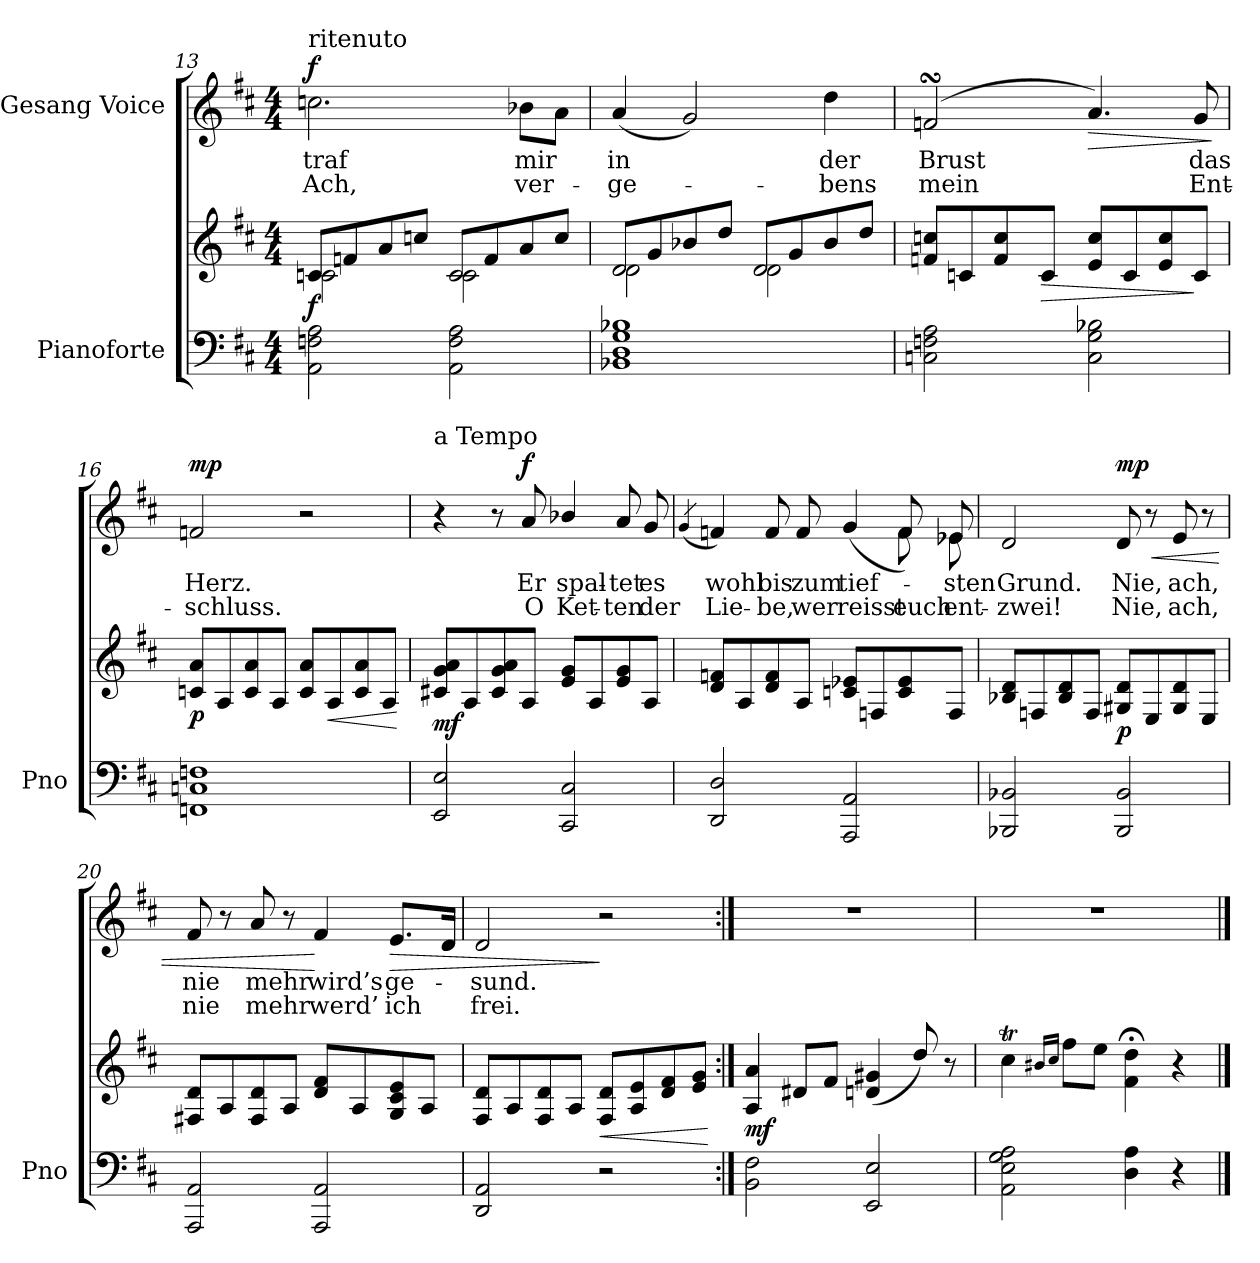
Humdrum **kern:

**kern	**kern	**dynam	**kern	**text	**text	**dynam
*part2	*part2	*part2	*part1	*part1	*part1	*part1
*staff3	*staff2	*staff2/3	*staff1	*staff1	*staff1	*staff1
*I"Pianoforte	*	*	*I"Gesang Voice	*	*	*
*I'Pno	*	*	*	*	*	*
*clefF4	*clefG2	*	*clefG2	*	*	*
*k[f#c#]	*k[f#c#]	*	*k[f#c#]	*	*	*
*M4/4	*M4/4	*	*M4/4	*	*	*
*MM112	*MM112	*	*MM112	*	*	*
=13	=13	=13	=13	=13	=13	=13
!	!	!	!LO:TX:a:t=ritenuto	!	!	!
!	!LO:N:head=open	!LO:DY:b	!	!LO:LY:b	!LO:LY:b	!LO:DY:a
*	*^	*	*	*	*	*
2AA\ 2Fn\ 2A\	8cn/L	2c\	f	2.ccn\	traf	Ach,	f
.	8fn/	.	.	.	.	.	.
.	8a/	.	.	.	.	.	.
.	8ccn/J	.	.	.	.	.	.
!	!LO:N:head=open	!	!	!	!	!	!
2AA\ 2F\ 2A\	8c/L	2c\	.	.	.	.	.
.	8f/	.	.	.	.	.	.
!	!	!	!	!	!LO:LY:b	!LO:LY:b	!
.	8a/	.	.	8b-X\L	mir	ver-	.
.	8cc/J	.	.	8a\J	.	.	.
=14	=14	=14	=14	=14	=14	=14	=14
*	*	*	*	*MM108	*	*	*
!	!LO:N:head=open	!	!	!	!LO:LY:b	!LO:LY:b	!
1BB-X 1D 1G 1B-X	8d/L	2d\	.	(<4a/	in	-ge-	.
.	8g/	.	.	.	.	.	.
.	8b-X/	.	.	2g/)	.	.	.
.	8dd/J	.	.	.	.	.	.
!	!LO:N:head=open	!	!	!	!	!	!
.	8d/L	2d\	.	.	.	.	.
.	8g/	.	.	.	.	.	.
!	!	!	!	!	!LO:LY:b	!LO:LY:b	!
.	8b-/	.	.	4dd\	der	-bens	.
.	8dd/J	.	.	.	.	.	.
*	*v	*v	*	*	*	*	*
=15	=15	=15	=15	=15	=15	=15
!	!	!	!	!LO:LY:b	!LO:LY:b	!
*	*	*	*^	*	*	*
2Cn\ 2Fn\ 2A\	8fn/ 8ccn/L	.	(<2fnsSSs/	4f!yy	Brust	mein	.
.	8cni/	.	.	.	.	.	.
.	8f/ 8cc/	.	.	16g!yy	.	.	.
.	.	.	.	16f!yy	.	.	.
!	!	!LO:HP:b	!	!	!	!	!
.	8c/J	>	.	16e!yy	.	.	.
.	.	.	.	16f!yy	.	.	.
!	!	!	!	!	!	!	!LO:HP:b
2C\ 2G\ 2B-X\	8e/ 8cc/L	.	4.a/)	2ryy	.	.	>
.	8c/	.	.	.	.	.	.
.	8e/ 8cc/	.	.	.	.	.	.
!	!	!	!	!	!LO:LY:b	!LO:LY:b	!
.	8c/J	]	8g/	.	das	Ent-	.
*	*	*	*v	*v	*	*	*
.	.	.	.	.	.	]
=16	=16	=16	=16	=16	=16	=16
*	*	*	*MM112	*	*	*
!	!	!LO:DY:b	!	!LO:LY:b	!LO:LY:b	!LO:DY:a
1FFn 1Cn 1Fn	8cn/ 8a/L	p	2fn/	Herz.	-schluss.	mp
.	8A/	.	.	.	.	.
.	8c/ 8a/	.	.	.	.	.
.	8A/J	.	.	.	.	.
.	8c/ 8a/L	.	2r	.	.	.
!	!	!LO:HP:b	!	!	!	!
.	8A/	<	.	.	.	.
.	8c/ 8a/	.	.	.	.	.
.	8A/J	.	.	.	.	.
.	.	[	.	.	.	.
=17	=17	=17	=17	=17	=17	=17
*	*	*	*MM116	*	*	*
!	!	!	!LO:TX:a:t=a Tempo	!	!	!
!	!	!LO:DY:b	!	!	!	!
2EE/ 2E/	8c#X/ 8g/ 8a/L	mf	4r	.	.	.
.	8A/	.	.	.	.	.
.	8c#/ 8g/ 8a/	.	8r	.	.	.
!	!	!	!	!LO:LY:b	!LO:LY:b	!LO:DY:a
.	8A/J	.	8a/	Er	O	f
!	!	!	!	!LO:LY:b	!LO:LY:b	!
2CC#/ 2C#/	8e/ 8g/L	.	4b-X/	spal-	Ket-	.
.	8A/	.	.	.	.	.
!	!	!	!	!LO:LY:b	!LO:LY:b	!
.	8e/ 8g/	.	8a/	-tet	-ten	.
!	!	!	!	!LO:LY:b	!LO:LY:b	!
.	8A/J	.	8g/	es	der	.
!!LO:LB:g=z
=18	=18	=18	=18	=18	=18	=18
.	.	.	(<4qg/	.	.	.
!	!	!	!	!LO:LY:b	!LO:LY:b	!
*	*	*	*^	*	*	*
2DD/ 2D/	8d/ 8fn/L	.	4fn/)	2.ryy	wohl	Lie-	.
.	8A/	.	.	.	.	.	.
!	!	!	!	!	!LO:LY:b	!LO:LY:b	!
.	8d/ 8f/	.	8f/	.	bis	-be,	.
!	!	!	!	!	!LO:LY:b	!LO:LY:b	!
.	8A/J	.	8f/	.	zum	wer	.
!	!	!	!	!	!LO:LY:b	!LO:LY:b	!
2AAA/ 2AA/	8cn/ 8e-X/L	.	(<4g/	.	tief-	reisst	.
.	8Fn/	.	.	.	.	.	.
!	!	!	!	!	!	!LO:LY:b	!
.	8c/ 8e-/	.	8f/)	8f\	.	euch	.
!	!	!	!	!	!LO:LY:b	!LO:LY:b	!
.	8F/J	.	8e-X/	8e-\	-sten	ent-	.
=19	=19	=19	=19	=19	=19	=19	=19
!	!	!	!	!	!LO:LY:b	!LO:LY:b	!
*	*	*	*v	*v	*	*	*
2BBB-X/ 2BB-X/	8B-X/ 8d/L	.	2d/	Grund.	-zwei!	.
.	8Fn/	.	.	.	.	.
.	8B-/ 8d/	.	.	.	.	.
.	8F/J	.	.	.	.	.
!	!	!LO:DY:b	!	!LO:LY:b	!LO:LY:b	!LO:HP:b
!	!	!	!	!	!	!LO:DY:n=1:a
2BBB-/ 2BB-/	8G#X/ 8d/L	p	8d/	Nie,	Nie,	< mp
.	8E/	.	8r	.	.	.
!	!	!	!	!LO:LY:b	!LO:LY:b	!
.	8G#/ 8d/	.	8e/	ach,	ach,	.
.	8E/J	.	8r	.	.	.
=20	=20	=20	=20	=20	=20	=20
!	!	!	!	!LO:LY:b	!LO:LY:b	!
2AAA/ 2AA/	8F#X/ 8d/L	.	8f#/	nie	nie	.
.	8A/	.	8r	.	.	.
!	!	!	!	!LO:LY:b	!LO:LY:b	!
.	8F#/ 8d/	.	8a/	mehr	mehr	.
.	8A/J	.	8r	.	.	.
!	!	!	!	!LO:LY:b	!LO:LY:b	!
2AAA/ 2AA/	8d/ 8f#/L	.	4f#/	wird’s	werd’	[
.	8A/	.	.	.	.	.
!	!	!	!	!LO:LY:b	!LO:LY:b	!LO:HP:b
.	8G/ 8c#/ 8e/	.	8.e/L	ge-	ich	>
.	8A/J	.	.	.	.	.
.	.	.	16d/Jk	.	.	.
=21	=21	=21	=21	=21	=21	=21
!	!	!	!	!LO:LY:b	!LO:LY:b	!
2DD/ 2AA/	8F#/ 8d/L	.	2d/	-sund.	frei.	.
.	8A/	.	.	.	.	.
.	8F#/ 8d/	.	.	.	.	.
.	8A/J	.	.	.	.	.
!	!	!LO:HP:b	!	!	!	!
2r	8F#/ 8d/L	<	2r	.	.	]
.	8A/ 8e/	.	.	.	.	.
.	8d/ 8f#/	.	.	.	.	.
.	8e/ 8g/J	.	.	.	.	.
.	.	[	.	.	.	.
=22:|!	=22:|!	=22:|!	=22:|!	=22:|!	=22:|!	=22:|!
*	*	*	*MM112	*	*	*
!	!	!LO:DY:b	!	!	!	!
2BB\ 2F#\	4A/ 4a/	mf	1r	.	.	.
.	8d#X/L	.	.	.	.	.
.	8f#/J	.	.	.	.	.
2EE/ 2E/	(<4dn/ 4g#X/	.	.	.	.	.
.	8dd/)	.	.	.	.	.
.	8r	.	.	.	.	.
=23	=23	=23	=23	=23	=23	=23
2AA\ 2E\ 2G\ 2A\	4cc#t\	.	1r	.	.	.
.	16qb#X/LL	.	.	.	.	.
.	16qcc#/JJ	.	.	.	.	.
.	8ff#\L	.	.	.	.	.
.	8ee\J	.	.	.	.	.
4D\ 4A\	4f#\;< 4dd\;<	.	.	.	.	.
4r	4r	.	.	.	.	.
==	==	==	==	==	==	==
*-	*-	*-	*-	*-	*-	*-
